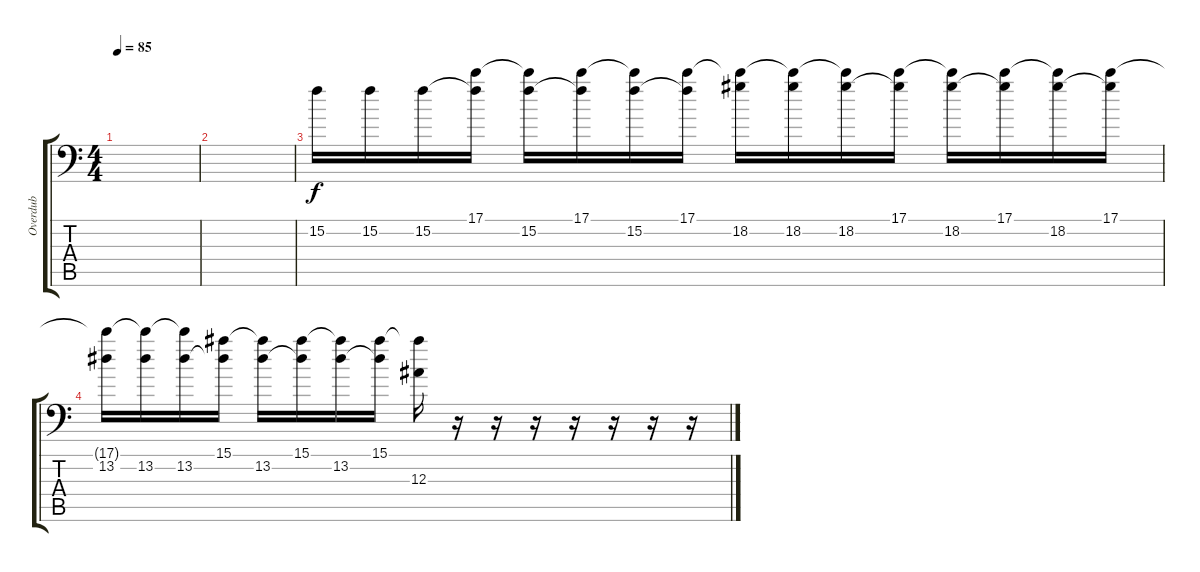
\track ("Overdub" "Overdub") {instrument distortionguitar}
\staff {score tabs}
\tuning (G3 D3 Bb2 F2 C2 F1) {hide}
\ts (4 4)
\tempo 85
\clef f4
\ks c
|
|
15.2.16 15.2.16 15.2.16 (17.1 15.2{t}).16 (17.1{t} 15.2).16 (17.1 15.2{t}).16 (17.1{t} 15.2).16 (17.1 15.2{t}).16 (17.1{t} 18.2).16 (17.1{t} 18.2).16 (17.1{t} 18.2).16 (17.1 18.2{t}).16 (17.1{t} 18.2).16 (17.1 18.2{t}).16 (17.1{t} 18.2).16 (17.1 18.2{t}).16 |
(17.1{t} 13.2).16 (17.1{t} 13.2).16 (17.1{t} 13.2).16 (15.1 13.2{t}).16 (15.1{t} 13.2).16 (15.1 13.2{t}).16 (15.1{t} 13.2).16 (15.1 13.2{t}).16 (15.1{t} 12.3).16 r.16 r.16 r.16 r.16 r.16 r.16 r.16
